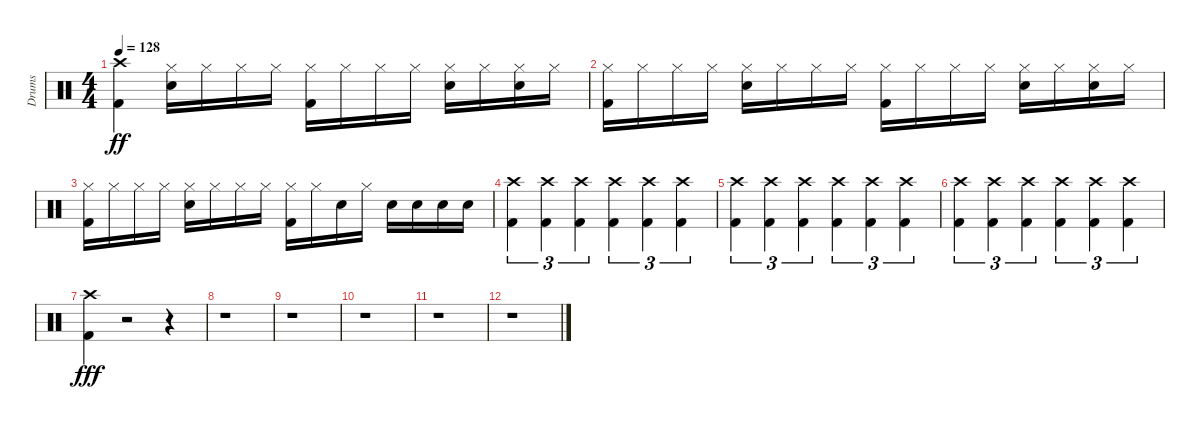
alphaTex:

\track ("Drums" "Drums") {instrument percussion}
\staff {score}
\articulation defaults
\ts (4 4)
\tempo 128
\clef neutral
\ks c
("Crash high (hit)" "Kick (hit) 2").4{dy ff} ("Snare (hit) 2" "Hi-Hat (closed)").16 "Hi-Hat (closed)".16 "Hi-Hat (closed)".16 "Hi-Hat (closed)".16 ("Kick (hit) 2" "Hi-Hat (closed)").16 "Hi-Hat (closed)".16 "Hi-Hat (closed)".16 "Hi-Hat (closed)".16 ("Snare (hit) 2" "Hi-Hat (closed)").16 "Hi-Hat (closed)".16 ("Snare (hit) 2" "Hi-Hat (closed)").16 "Hi-Hat (closed)".16 |
("Hi-Hat (closed)" "Kick (hit) 2").16 "Hi-Hat (closed)".16 "Hi-Hat (closed)".16 "Hi-Hat (closed)".16 ("Hi-Hat (closed)" "Snare (hit) 2").16 "Hi-Hat (closed)".16 "Hi-Hat (closed)".16 "Hi-Hat (closed)".16 ("Hi-Hat (closed)" "Kick (hit) 2").16 "Hi-Hat (closed)".16 "Hi-Hat (closed)".16 "Hi-Hat (closed)".16 ("Hi-Hat (closed)" "Snare (hit) 2").16 "Hi-Hat (closed)".16 ("Hi-Hat (closed)" "Snare (hit) 2").16 "Hi-Hat (closed)".16 |
("Hi-Hat (closed)" "Kick (hit) 2").16 "Hi-Hat (closed)".16 "Hi-Hat (closed)".16 "Hi-Hat (closed)".16 ("Hi-Hat (closed)" "Snare (hit) 2").16 "Hi-Hat (closed)".16 "Hi-Hat (closed)".16 "Hi-Hat (closed)".16 ("Hi-Hat (closed)" "Kick (hit) 2").16 "Hi-Hat (closed)".16 "Snare (hit) 2".16 "Hi-Hat (closed)".16 "Snare (hit) 2".16 "Snare (hit) 2".16 "Snare (hit) 2".16 "Snare (hit) 2".16 |
("Kick (hit) 2" "Crash high (hit)").4{tu (3 2)} ("Kick (hit) 2" "Crash high (hit)").4{tu (3 2)} ("Kick (hit) 2" "Crash high (hit)").4{tu (3 2)} ("Kick (hit) 2" "Crash high (hit)").4{tu (3 2)} ("Kick (hit) 2" "Crash high (hit)").4{tu (3 2)} ("Kick (hit) 2" "Crash high (hit)").4{tu (3 2)} |
("Kick (hit) 2" "Crash high (hit)").4{tu (3 2)} ("Kick (hit) 2" "Crash high (hit)").4{tu (3 2)} ("Kick (hit) 2" "Crash high (hit)").4{tu (3 2)} ("Kick (hit) 2" "Crash high (hit)").4{tu (3 2)} ("Kick (hit) 2" "Crash high (hit)").4{tu (3 2)} ("Kick (hit) 2" "Crash high (hit)").4{tu (3 2)} |
("Kick (hit) 2" "Crash high (hit)").4{tu (3 2)} ("Kick (hit) 2" "Crash high (hit)").4{tu (3 2)} ("Kick (hit) 2" "Crash high (hit)").4{tu (3 2)} ("Kick (hit) 2" "Crash high (hit)").4{tu (3 2)} ("Kick (hit) 2" "Crash high (hit)").4{tu (3 2)} ("Kick (hit) 2" "Crash high (hit)").4{tu (3 2)} |
("Crash high (hit)" "Kick (hit) 2").4{dy fff} r.2 r.4 |
r.1 |
r.1 |
r.1 |
r.1 |
r.1
